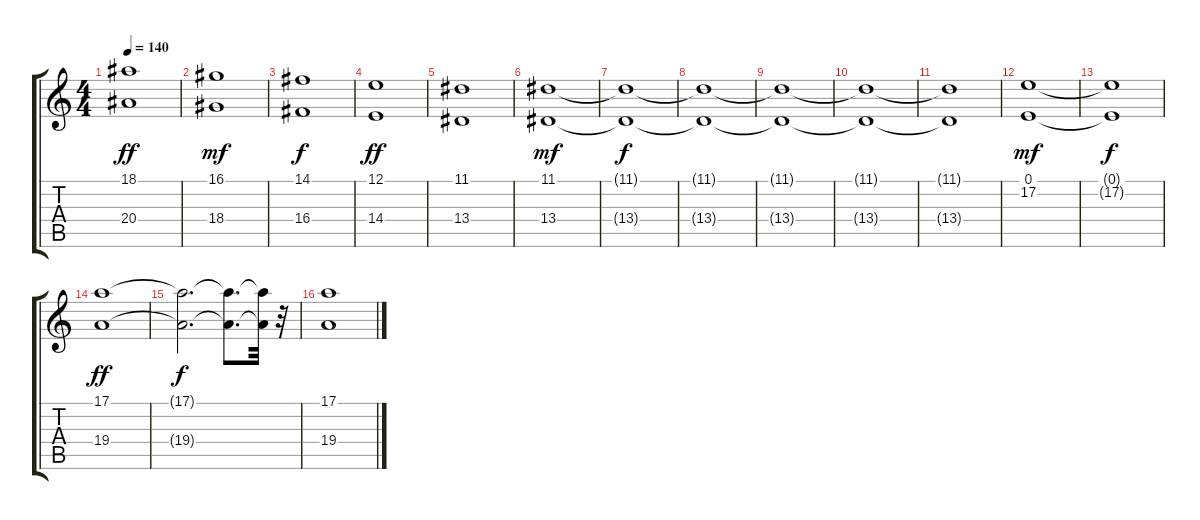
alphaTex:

\track "" {instrument stringensemble1}
\staff {score tabs}
\tuning (E4 B3 G3 D3 A2 E2) {hide}
\ts (4 4)
\tempo 140
\clef g2
\ks c
(18.1 20.4).1{dy ff} |
(16.1 18.4).1{dy mf} |
(14.1 16.4).1{dy f} |
(12.1 14.4).1{dy ff} |
(11.1 13.4).1 |
(11.1 13.4).1{dy mf} |
(11.1{t} 13.4{t}).1{dy f} |
(11.1{t} 13.4{t}).1 |
(11.1{t} 13.4{t}).1 |
(11.1{t} 13.4{t}).1 |
(11.1{t} 13.4{t}).1 |
(0.1 17.2).1{dy mf} |
(0.1{t} 17.2{t}).1{dy f} |
(17.1 19.4).1{dy ff} |
(17.1{t} 19.4{t}).2{d dy f} (17.1{t} 19.4{t}).8{d} (17.1{t} 19.4{t}).32 r.32 |
(17.1 19.4).1
